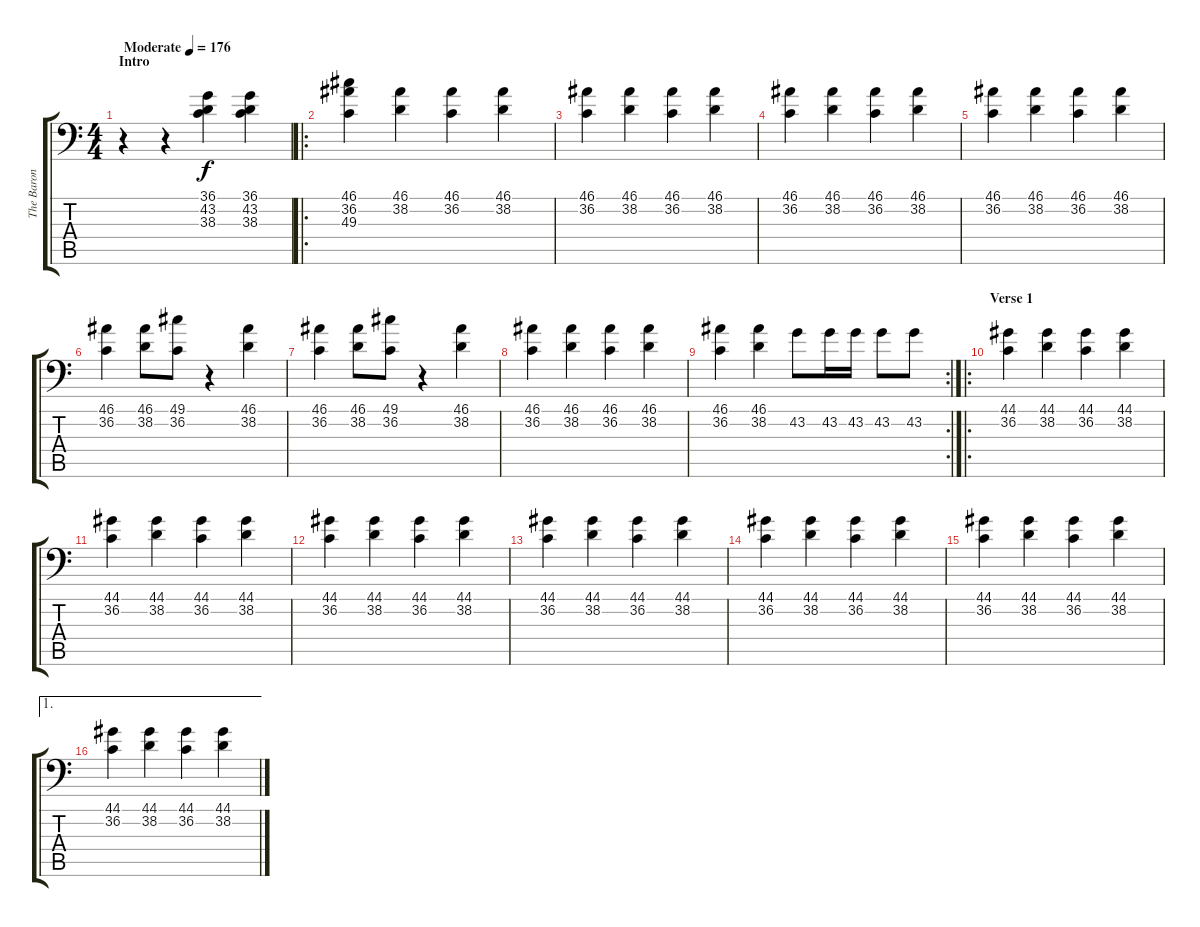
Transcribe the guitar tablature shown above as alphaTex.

\track ("The Baron Von Tito" "The Baron ") {instrument acousticgrandpiano}
\staff {score tabs}
\tuning (C-1 C-1 C-1 C-1 C-1 C-1) {hide}
\ts (4 4)
\section ("" "Intro")
\tempo (176 "Moderate")
\clef f4
\ks c
r.4{dy f instrument acousticgrandpiano} r.4 (36.1 43.2 38.3).4 (36.1 43.2 38.3).4 |
\ro
(46.1 36.2 49.3).4 (46.1 38.2).4 (46.1 36.2).4 (46.1 38.2).4 |
(46.1 36.2).4 (46.1 38.2).4 (46.1 36.2).4 (46.1 38.2).4 |
(46.1 36.2).4 (46.1 38.2).4 (46.1 36.2).4 (46.1 38.2).4 |
(46.1 36.2).4 (46.1 38.2).4 (46.1 36.2).4 (46.1 38.2).4 |
(46.1 36.2).4 (46.1 38.2).8 (49.1 36.2).8 r.4 (46.1 38.2).4 |
(46.1 36.2).4 (46.1 38.2).8 (49.1 36.2).8 r.4 (46.1 38.2).4 |
(46.1 36.2).4 (46.1 38.2).4 (46.1 36.2).4 (46.1 38.2).4 |
\rc 2
(46.1 36.2).4 (46.1 38.2).4 43.2.8 43.2.16 43.2.16 43.2.8 43.2.8 |
\ro
\section ("" "Verse 1")
(44.1 36.2).4 (44.1 38.2).4 (44.1 36.2).4 (44.1 38.2).4 |
(44.1 36.2).4 (44.1 38.2).4 (44.1 36.2).4 (44.1 38.2).4 |
(44.1 36.2).4 (44.1 38.2).4 (44.1 36.2).4 (44.1 38.2).4 |
(44.1 36.2).4 (44.1 38.2).4 (44.1 36.2).4 (44.1 38.2).4 |
(44.1 36.2).4 (44.1 38.2).4 (44.1 36.2).4 (44.1 38.2).4 |
(44.1 36.2).4 (44.1 38.2).4 (44.1 36.2).4 (44.1 38.2).4 |
\ae 1
(44.1 36.2).4 (44.1 38.2).4 (44.1 36.2).4 (44.1 38.2).4
